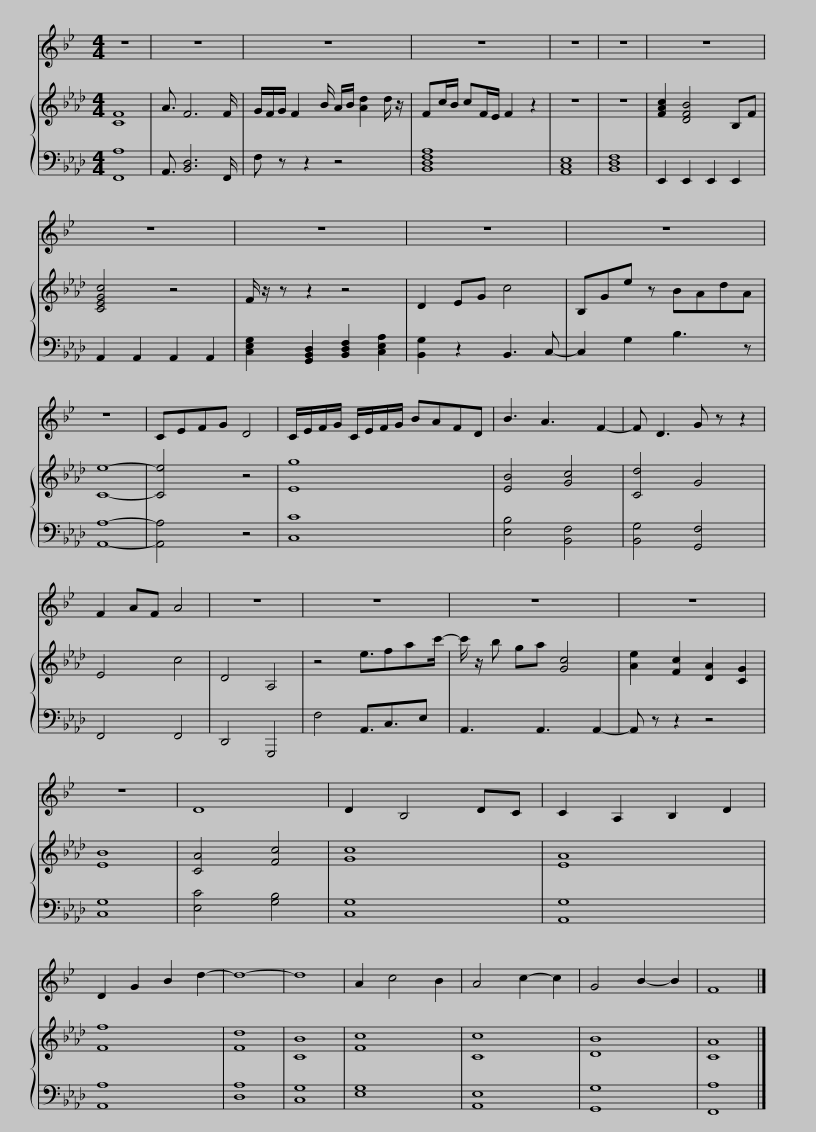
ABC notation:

X:1
%%score 1 { 2 | 3 }
L:1/8
M:4/4
I:linebreak $
K:Ab
V:1 treble transpose=-2
V:2 treble
V:3 bass
V:1
[K:Bb] z8 | z8 | z8 | z8 | z8 | %5
 z8 |$ z8 | z8 | z8 | z8 | %10
 z8 | z8 |$ CEFG D4 | C/E/F/G/ C/E/F/G/ BAFD | B3 A3 F2- | %15
 F D3 G z z2 | F2 AF A4 | z8 |$ z8 | z8 | %20
 z8 | z8 | D8 | D2 B,4 DC | C2 A,2 B,2 D2 |$ %25
 D2 G2 B2 d2- | d8- | d8 | A2 c4 B2 | A4 c2- c2 | %30
 G4 B2- B2 | F8 |] %32
V:2
 [CF]8 | A3/2 F6 F/ | G/F/G/ F2 B/ A/B/ [Ad]2 d/ z/ | Fc/B/ cF/E/ F2 z2 | z8 | %5
 z8 |$ [FAc]2 [DFB]4 B,F | [CEGc]4 z4 | F/ z/ z z2 z4 | D2 EG c4 | %10
 B,Ge z BAdA | [Ce]8- |$ [Ce]4 z4 | [Eg]8 | [EB]4 [Gc]4 | %15
 [Cd]4 G4 | E4 c4 | D4 A,4 |$ z4 e3/2fac'/- | c'/ z/ b ga [Gc]4 | %20
 [Ae]2 [Fc]2 [DA]2 [CG]2 | [EB]8 | [CA]4 [Fc]4 | [Gc]8 | [EA]8 |$ %25
 [Ff]8 | [Fd]8 | [CB]8 | [Fc]8 | [Cc]8 | %30
 [DB]8 | [CA]8 |] %32
V:3
 [F,,A,]8 | A,,3/2 [B,,D,]6 F,,/ | F, z z2 z4 | [B,,D,F,A,]8 | [A,,C,E,]8 | %5
 [B,,D,F,]8 |$ E,,2 E,,2 E,,2 E,,2 | A,,2 A,,2 A,,2 A,,2 | [C,E,G,]2 [G,,B,,D,]2 [B,,D,F,]2 [C,E,A,]2 | [B,,G,]2 z2 B,,3 C,- | %10
 C,2 G,2 B,3 z | [A,,A,]8- |$ [A,,A,]4 z4 | [C,C]8 | [E,B,]4 [B,,F,]4 | %15
 [B,,G,]4 [G,,F,]4 | F,,4 F,,4 | D,,4 G,,,4 |$ F,4 A,,3/2C,3/2E, | A,,3 A,,3 A,,2- | %20
 A,, z z2 z4 | [C,G,]8 | [E,C]4 [G,B,]4 | [C,G,]8 | [A,,G,]8 |$ %25
 [A,,A,]8 | [D,A,]8 | [C,G,]8 | [E,G,]8 | [A,,E,]8 | %30
 [G,,G,]8 | [F,,A,]8 |] %32
